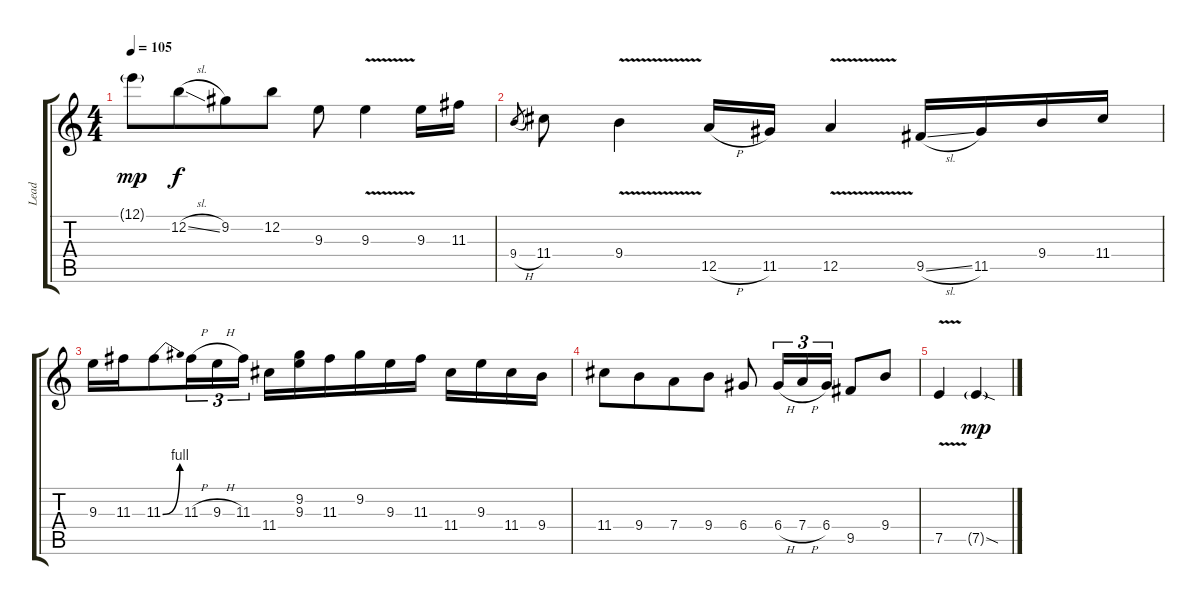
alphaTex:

\track ("Lead" "Lead") {instrument distortionguitar}
\staff {score tabs}
\tuning (E4 B3 G3 D3 A2 E2) {hide}
\ts (4 4)
\tempo 105
\clef g2
\ks c
12.1{g}.8{dy mp} 12.2{sl}.8{dy f beam merge} 9.2.8 12.2.8 9.3.8 9.3{v}.4 9.3.16 11.3.16 |
9.4{h}.8{gr} 11.4.8 9.4{v}.4 12.5{h}.16 11.5.16 12.5{v}.4 9.5{sl}.16 11.5.16 9.4.16 11.4.16 |
9.3.16{volume 0} 11.3.16 11.3{be (bend 0 0 60 4)}.8{beam merge} 11.3{h}.16{tu (3 2)} 9.3{h}.16{tu (3 2)} 11.3.16{tu (3 2) beam split} 11.4.16 (9.2 9.3).16{beam merge} 11.3.16 9.2.16 9.3.16 11.3.16 11.4.16 9.3.16 11.4.16{beam merge} 9.4.16 |
11.4.8 9.4.8{beam merge} 7.4.8 9.4.8 6.4.8 6.4{h}.16{tu (3 2)} 7.4{h}.16{tu (3 2)} 6.4.16{tu (3 2)} 9.5.8 9.4.8 |
7.5{v}.4 7.5{sod g}.4{dy mp}
